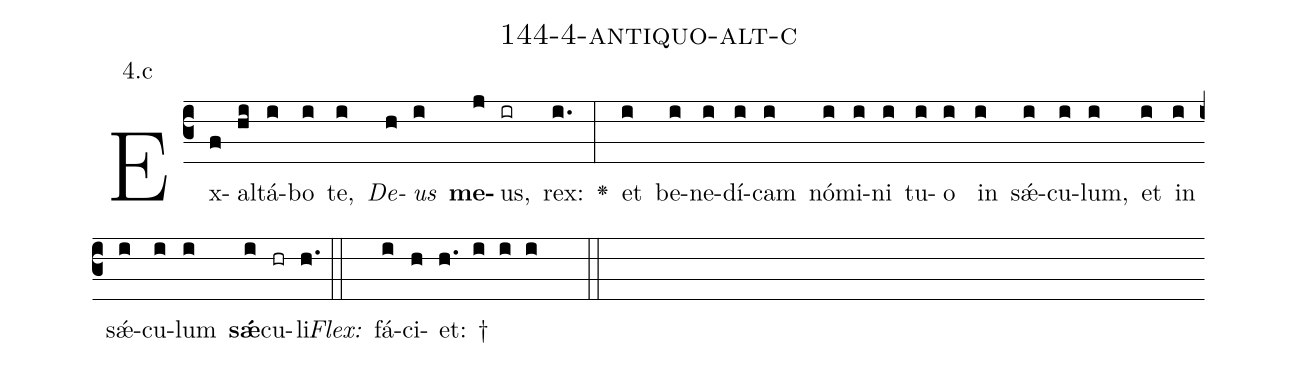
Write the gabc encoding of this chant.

name: 144-4-antiquo-alt-c;
annotation: 4.c;
%%
(c3)Ex(f)al(hi)tá(i)bo(i) te,(i) <i>De</i>(h)<i>us</i>(i) <b>me</b>(j)us,(ir) rex:(i.) <v>\greheightstar</v>(:) et(i) be(i)ne(i)dí(i)cam(i) nó(i)mi(i)ni(i) tu(i)o(i) in(i) sǽ(i)cu(i)lum,(i) et(i) in(i) sǽ(i)cu(i)lum(i) <b>sǽ</b>(i)cu(hr)li.(h.) (::)
<i>Flex:</i>()  fá(i)ci(h)et: †(h. i i i  ::)

%E(i) u(i) o(i) u(i) a(i) e.(h.) (::)
